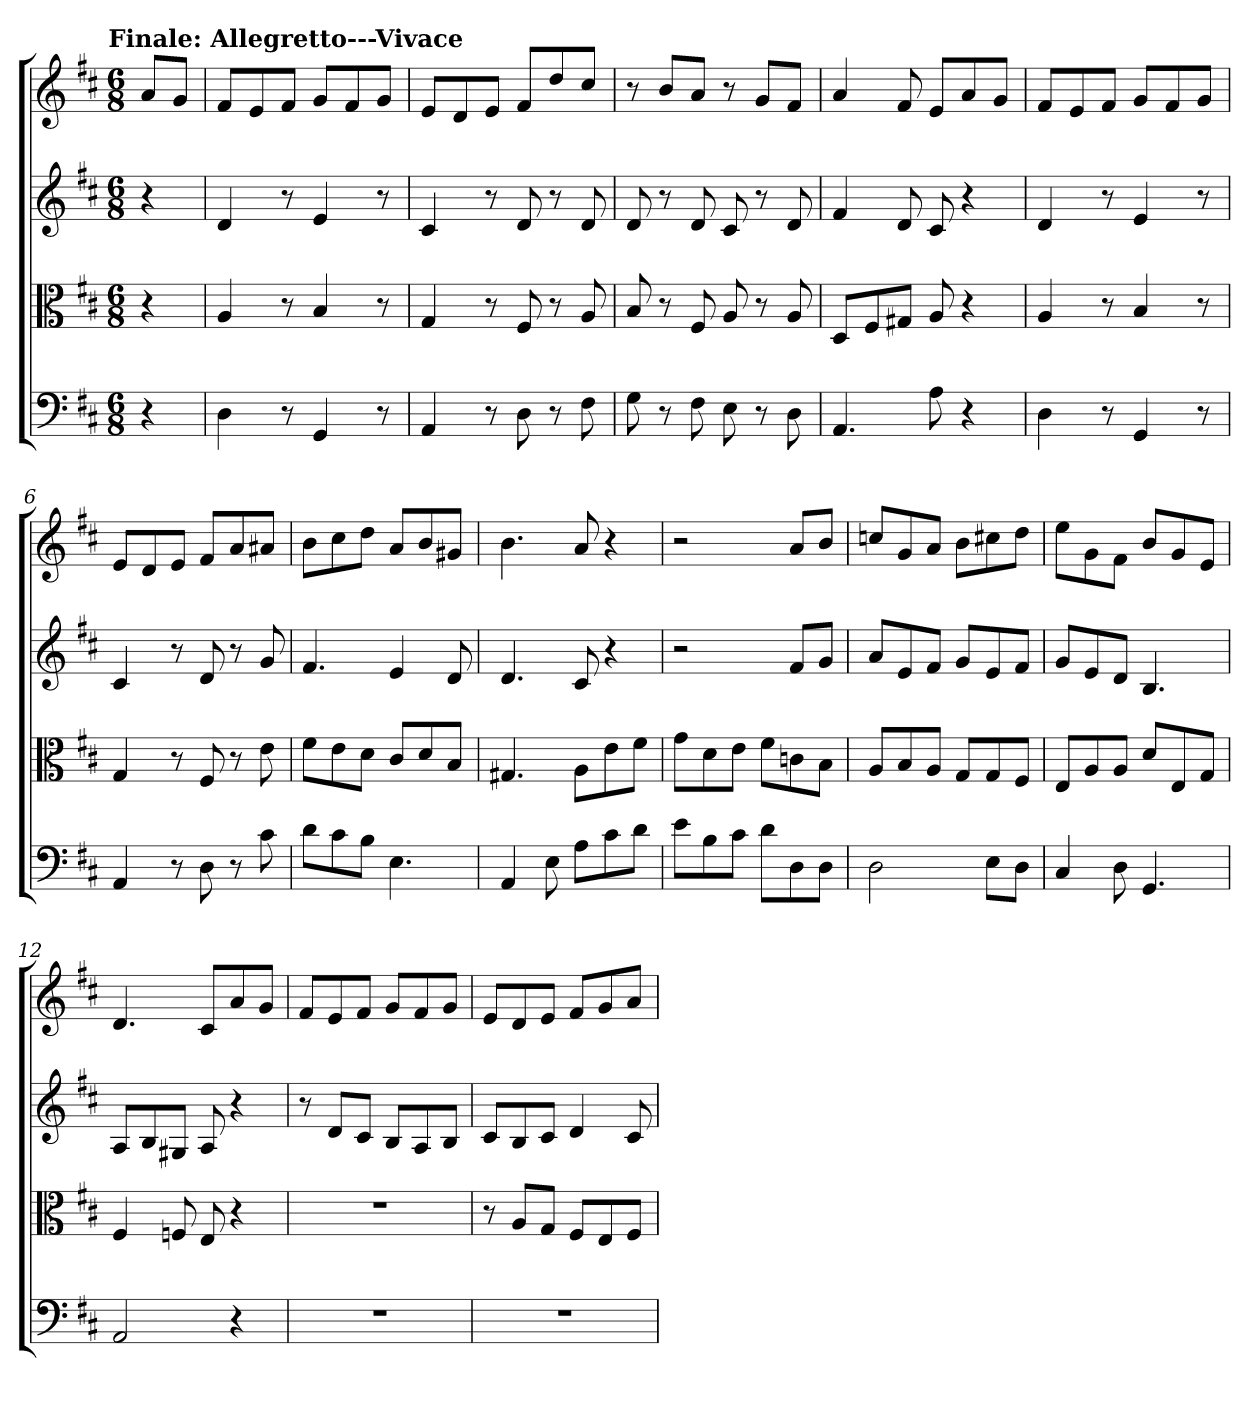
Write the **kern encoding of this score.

**kern	**kern	**kern	**kern
*part4	*part3	*part2	*part1
*staff4	*staff3	*staff2	*staff1
*clefF4	*clefC3	*	*
*k[f#c#]	*k[f#c#]	*k[f#c#]	*k[f#c#]
*D:	*D:	*D:	*D:
!!LO:TX:omd:t=Finale&colon; Allegretto---Vivace
*M6/8	*M6/8	*M6/8	*M6/8
*MM114	*MM114	*MM114	*MM114
=	=	=	=
4r	4r	4r	8aL
.	.	.	8gJ
=1	=1	=1	=1
4D	4A	4d	8f#L
.	.	.	8e
8r	8r	8r	8f#J
4GG	4B	4e	8gL
.	.	.	8f#
8r	8r	8r	8gJ
=2	=2	=2	=2
4AA	4G	4c#	8eL
.	.	.	8d
8r	8r	8r	8eJ
8D	8F#	8d	8f#L
8r	8r	8r	8dd
8F#	8A	8d	8cc#J
=3	=3	=3	=3
8G	8B	8d	8r
8r	8r	8r	8bL
8F#	8F#	8d	8aJ
8E	8A	8c#	8r
8r	8r	8r	8gL
8D	8A	8d	8f#J
=4	=4	=4	=4
4.AA	8D/L	4f#	4a
.	8F#/	.	.
.	8G#X/J	8d	8f#
8A	8A	8c#	8eL
4r	4r	4r	8a
.	.	.	8gJ
=5	=5	=5	=5
4D	4A	4d	8f#L
.	.	.	8e
8r	8r	8r	8f#J
4GG	4B	4e	8gL
.	.	.	8f#
8r	8r	8r	8gJ
=6	=6	=6	=6
4AA	4G	4c#	8eL
.	.	.	8d
8r	8r	8r	8eJ
8D	8F#	8d	8f#L
8r	8r	8r	8a
8c#	8e	8g	8a#XJ
=7	=7	=7	=7
8d\L	8f#\L	4.f#	8bL
8c#\	8e\	.	8cc#
8B\J	8d\J	.	8ddJ
4.E	8c#/L	4e	8aL
.	8d/	.	8b
.	8B/J	8d	8g#XJ
=8	=8	=8	=8
4AA	4.G#X	4.d	4.b
8E	.	.	.
8A\L	8A\L	8c#	8a
8c#\	8e\	4r	4r
8d\J	8f#\J	.	.
=9	=9	=9	=9
8e\L	8g\L	2r	2r
8B\	8d\	.	.
8c#\J	8e\J	.	.
8d\L	8f#\L	.	.
8D\	8cn\	8f#L	8aL
8D\J	8B\J	8gJ	8bJ
=10	=10	=10	=10
2D	8A/L	8aL	8ccnL
.	8B/	8e	8g
.	8A/J	8f#J	8aJ
.	8G/L	8gL	8bL
8E\L	8G/	8e	8cc#X
8D\J	8F#/J	8f#J	8ddJ
=11	=11	=11	=11
4C#	8E/L	8gL	8eeL
.	8A/	8e	8g
8D	8A/J	8dJ	8f#J
4.GG	8d/L	4.B	8bL
.	8E/	.	8g
.	8G/J	.	8eJ
=12	=12	=12	=12
2AA	4F#	8AL	4.d
.	.	8B	.
.	8Fn	8G#XJ	.
.	8E	8A	8c#L
4r	4r	4r	8a
.	.	.	8gJ
=13	=13	=13	=13
2.r	2.r	8r	8f#L
.	.	8dL	8e
.	.	8c#J	8f#J
.	.	8BL	8gL
.	.	8A	8f#
.	.	8BJ	8gJ
=14	=14	=14	=14
2.r	8r	8c#L	8eL
.	8A/L	8B	8d
.	8G/J	8c#J	8eJ
.	8F#/L	4d	8f#L
.	8E/	.	8g
.	8F#/J	8c#	8aJ
=	=	=	=
*-	*-	*-	*-
